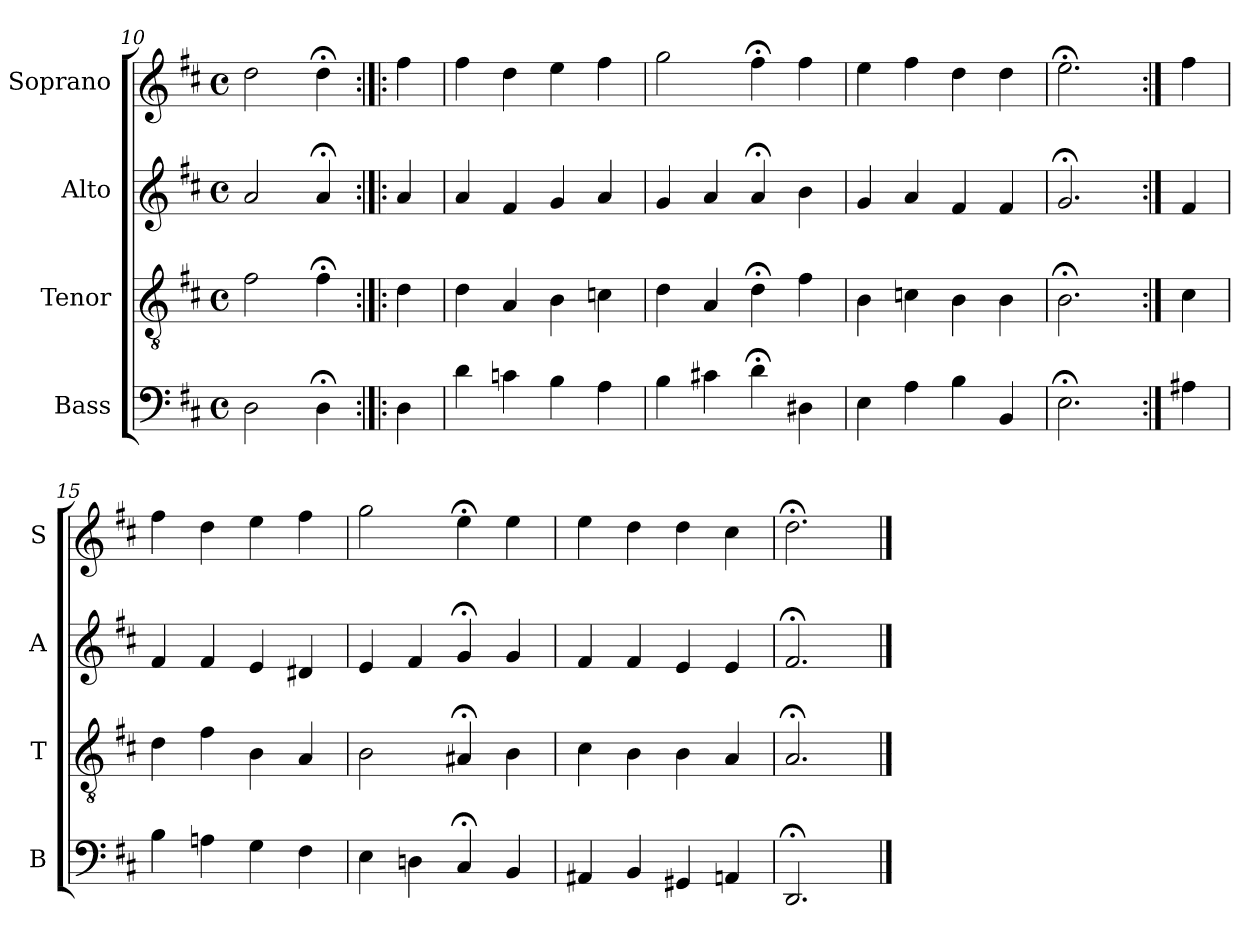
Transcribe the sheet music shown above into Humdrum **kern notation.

**kern	**kern	**kern	**kern
*part4	*part3	*part2	*part1
*staff4	*staff3	*staff2	*staff1
*I"Bass	*I"Tenor	*I"Alto	*I"Soprano
*I'B	*I'T	*I'A	*I'S
*clefF4	*clefGv2	*clefG2	*clefG2
*k[f#c#]	*k[f#c#]	*k[f#c#]	*k[f#c#]
*D:	*D:	*D:	*D:
*M4/4	*M4/4	*M4/4	*M4/4
*met(c)	*met(c)	*met(c)	*met(c)
=10	=10	=10	=10
2D	2f#	2a	2dd
4D;<	4f#;<	4a;<	4dd;<
=:|!|:	=:|!|:	=:|!|:	=:|!|:
4D	4d	4a	4ff#
=11	=11	=11	=11
4d	4d	4a	4ff#
4cn	4A	4f#	4dd
4B	4B	4g	4ee
4A	4cn	4a	4ff#
=12	=12	=12	=12
4B	4d	4g	2gg
4c#X	4A	4a	.
4d;<	4d;<	4a;<	4ff#;<
4D#X	4f#	4b	4ff#
=13	=13	=13	=13
4E	4B	4g	4ee
4A	4cn	4a	4ff#
4B	4B	4f#	4dd
4BB	4B	4f#	4dd
=14	=14	=14	=14
2.E;<	2.B;<	2.g;<	2.ee;<
=:|!	=:|!	=:|!	=:|!
4A#X	4c#	4f#	4ff#
=15	=15	=15	=15
4B	4d	4f#	4ff#
4An	4f#	4f#	4dd
4G	4B	4e	4ee
4F#	4A	4d#X	4ff#
=16	=16	=16	=16
4E	2B	4e	2gg
4Dn	.	4f#	.
4C#;<	4A#X;<	4g;<	4ee;<
4BB	4B	4g	4ee
=17	=17	=17	=17
4AA#Xi	4c#i	4f#i	4eei
4BB	4B	4f#	4dd
4GG#Xi	4Bi	4ei	4ddi
4AAn	4A	4e	4cc#
=18	=18	=18	=18
2.DD;<	2.A;<	2.f#;<	2.dd;<
==	==	==	==
*-	*-	*-	*-
